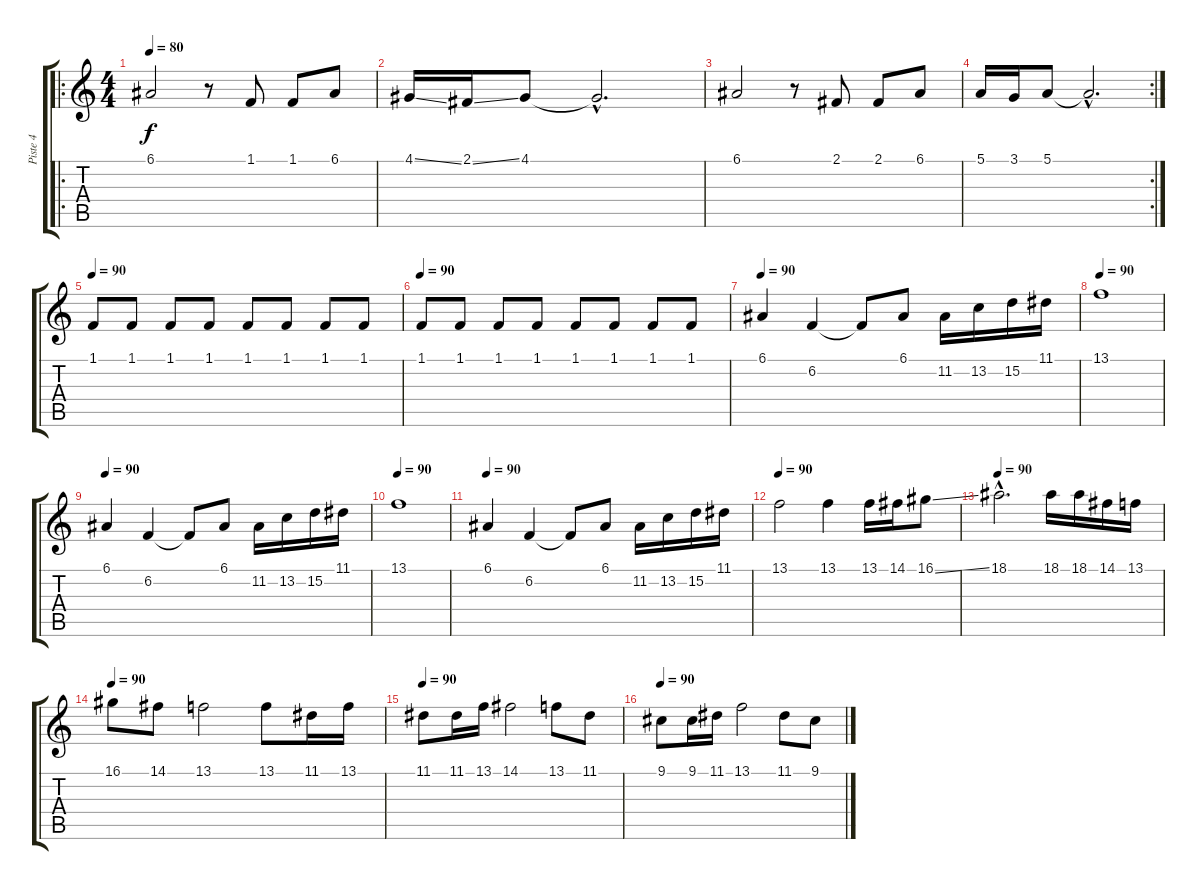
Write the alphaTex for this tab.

\track ("Piste 4" "Piste 4") {instrument frenchhorn}
\staff {score tabs}
\tuning (E4 B3 G3 D3 A2 E2) {hide}
\ro
\ts (4 4)
\tempo 80
\clef g2
\ks c
6.1.2{dy f instrument frenchhorn} r.8 1.1.8 1.1.8 6.1.8 |
4.1{ss}.16 2.1{ss}.16 4.1.8 4.1{hac t}.2{d} |
6.1.2 r.8 2.1.8 2.1.8 6.1.8 |
\rc 2
5.1.16 3.1.16 5.1.8 5.1{hac t}.2{d} |
\tempo 90
1.1.8 1.1.8 1.1.8 1.1.8 1.1.8 1.1.8 1.1.8 1.1.8 |
\tempo 90
1.1.8 1.1.8 1.1.8 1.1.8 1.1.8 1.1.8 1.1.8 1.1.8 |
\tempo 90
6.1.4 6.2.4 6.2{t}.8 6.1.8 11.2.16 13.2.16 15.2.16 11.1.16 |
\tempo 90
13.1.1 |
\tempo 90
6.1.4 6.2.4 6.2{t}.8 6.1.8 11.2.16 13.2.16 15.2.16 11.1.16 |
\tempo 90
13.1.1 |
\tempo 90
6.1.4 6.2.4 6.2{t}.8 6.1.8 11.2.16 13.2.16 15.2.16 11.1.16 |
\tempo 90
13.1.2 13.1.4 13.1.16 14.1.16 16.1{ss}.8 |
\tempo 90
18.1{hac}.2{d} 18.1.16 18.1.16 14.1.16 13.1.16 |
\tempo 90
16.1.8 14.1.8 13.1.2 13.1.8 11.1.16 13.1.16 |
\tempo 90
11.1.8 11.1.16 13.1.16 14.1.2 13.1.8 11.1.8 |
\tempo 90
9.1.8 9.1.16 11.1.16 13.1.2 11.1.8 9.1.8
